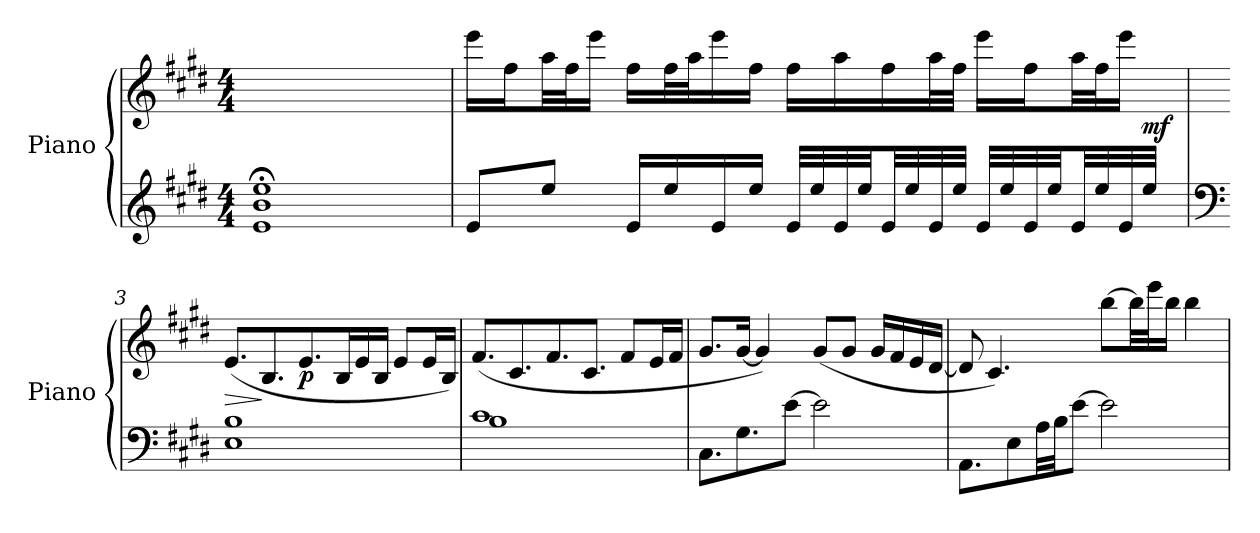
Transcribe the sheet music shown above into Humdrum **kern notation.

**kern	**kern	**dynam
*part1	*part1	*part1
*staff2	*staff1	*staff1/2
*I"Piano	*	*
*I'Piano	*	*
*clefG2	*clefG2	*
*k[f#c#g#d#]	*k[f#c#g#d#]	*
*M4/4	*M4/4	*
=1	=1	=1
*^	*	*
*	*^	*	*
1ee;<	1b	1e	1ryy	.
*v	*v	*v	*	*
=2	=2	=2
8e/L	16eee\LL	.
.	16ff#\J	.
8ee/J	32aa\LL	.
.	32ff#\J	.
.	16eee\JJ	.
16e/LL	16ff#\LL	.
16ee/	32ff#\L	.
.	32aa\J	.
16e/	16eee\	.
16ee/JJ	16ff#\JJ	.
32e/LLL	16ff#\LL	.
32ee/	.	.
32e/	16aa\	.
32ee/JJ	.	.
32e/LL	16ff#\	.
32ee/	.	.
32e/	32aa\L	.
32ee/JJJ	32ff#\JJJ	.
32e/LLL	16eee\LL	.
32ee/	.	.
32e/	16ff#\J	.
32ee/JJ	.	.
32e/LL	32aa\LL	.
32ee/	32ff#\J	.
32e/	16eee\JJ	.
!	!	!LO:DY:a=2
32ee/JJJ	.	mf
!!LO:LB:g=z
=3	=3	=3
*clefF4	*	*
*^	*	*
!	!	!	!LO:HP:b
1B:	1E	(<8.e/L	>
.	.	8.B/	]
!	!	!	!LO:DY:b
.	.	8.e/	p
.	.	16B/L	.
.	.	16e/	.
.	.	16B/JJ	.
.	.	8e/L	.
.	.	16e/L	.
.	.	16B/JJ)	.
=4	=4	=4	=4
1c#	1B:	(>8.f#/L	.
.	.	8.c#/	.
.	.	8.f#/	.
.	.	8.c#/J	.
.	.	8f#/L	.
.	.	16e/L	.
.	.	16f#/JJ	.
*v	*v	*	*
=5	=5	=5
8.C#\L	8.g#/L	.
8.G#\	[<16g#/Jk	.
.	4g#/])	.
[>8e\J	.	.
2e\]	(<8g#/L	.
.	8g#/J	.
.	16g#/LL	.
.	16f#/	.
.	16e/	.
.	[<16d#/JJ	.
=6	=6	=6
8.AA\L	8d#/]	.
.	4.c#/)	.
8E\	.	.
32A\LL	.	.
32B\JJ	.	.
[>8e\J	.	.
2e\]	[>8bb\L	.
.	32bb\LL]	.
.	32eee\J	.
.	16bb\JJ	.
.	4bb\	.
=	=	=
*-	*-	*-
